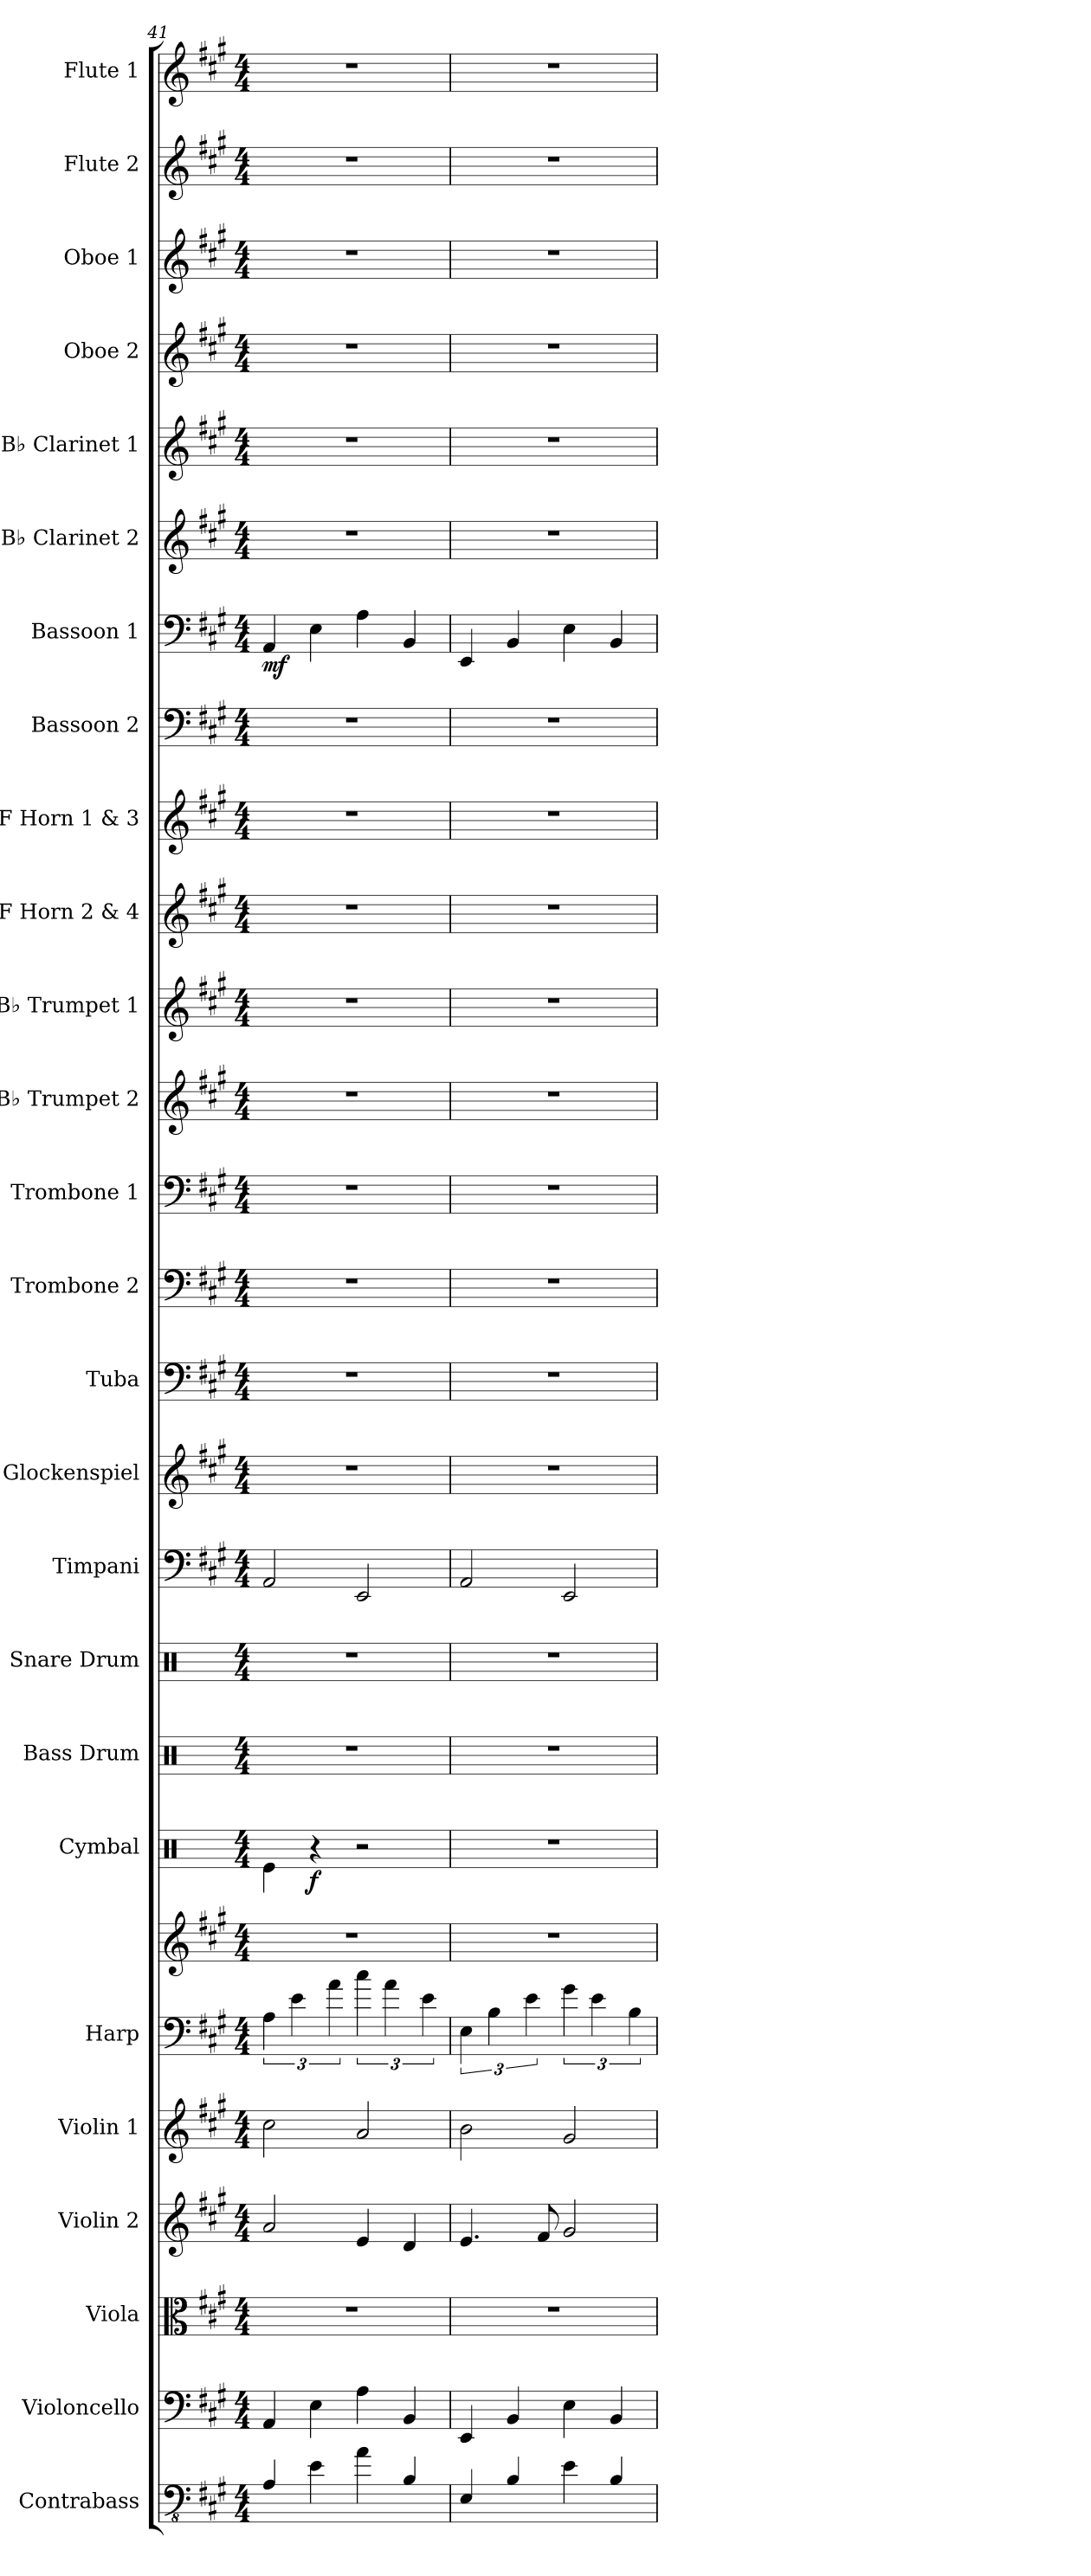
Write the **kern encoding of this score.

**kern	**kern	**kern	**kern	**kern	**kern	**kern	**kern	**dynam	**kern	**kern	**kern	**kern	**kern	**kern	**kern	**kern	**kern	**kern	**kern	**kern	**kern	**dynam	**kern	**kern	**kern	**kern	**kern	**kern
*part26	*part25	*part24	*part23	*part22	*part21	*part21	*part20	*part20	*part19	*part18	*part17	*part16	*part15	*part14	*part13	*part12	*part11	*part10	*part9	*part8	*part7	*part7	*part6	*part5	*part4	*part3	*part2	*part1
*staff27	*staff26	*staff25	*staff24	*staff23	*staff22	*staff21	*staff20	*staff20	*staff19	*staff18	*staff17	*staff16	*staff15	*staff14	*staff13	*staff12	*staff11	*staff10	*staff9	*staff8	*staff7	*staff7	*staff6	*staff5	*staff4	*staff3	*staff2	*staff1
*I"Contrabass	*I"Violoncello	*I"Viola	*I"Violin 2	*I"Violin 1	*I"Harp	*	*I"Cymbal	*	*I"Bass Drum	*I"Snare Drum	*I"Timpani	*I"Glockenspiel	*I"Tuba	*I"Trombone 2	*I"Trombone 1	*I"B♭ Trumpet 2	*I"B♭ Trumpet 1	*I"F Horn 2 &amp; 4	*I"F Horn 1 &amp; 3	*I"Bassoon 2	*I"Bassoon 1	*	*I"B♭ Clarinet 2	*I"B♭ Clarinet 1	*I"Oboe 2	*I"Oboe 1	*I"Flute 2	*I"Flute 1
*I'Cb.	*I'Vc.	*I'Vla.	*I'Vln. 2	*I'Vln. 1	*I'Hrp.	*	*I'Cym.	*	*I'B. Dr.	*I'Sn. Dr.	*I'Timp.	*I'Glk.	*I'Tba.	*I'Tbn. 2	*I'Tbn. 1	*I'B♭ Tpt. 2	*I'B♭ Tpt. 1	*I'F Hn. 2 4	*I'F Hn. 1 3	*I'Bsn. 2	*I'Bsn. 1	*	*I'B♭ Cl. 2	*I'B♭ Cl. 1	*I'Ob. 2	*I'Ob. 1	*I'Fl. 2	*I'Fl. 1
*clefFv4	*clefF4	*clefC3	*clefG2	*clefG2	*clefF4	*clefG2	*clefX	*	*clefX	*clefX	*clefF4	*clefG2	*clefF4	*clefF4	*clefF4	*clefG2	*clefG2	*clefG2	*clefG2	*clefF4	*clefF4	*	*clefG2	*clefG2	*clefG2	*clefG2	*clefG2	*clefG2
*ITrd7c12	*	*	*	*	*	*	*	*	*	*	*	*ITrd-14c-24	*	*	*	*ITrd1c2	*ITrd1c2	*ITrd4c7	*ITrd4c7	*	*	*	*ITrd1c2	*ITrd1c2	*	*	*	*
*k[f#c#g#]	*k[f#c#g#]	*k[f#c#g#]	*k[f#c#g#]	*k[f#c#g#]	*k[f#c#g#]	*k[f#c#g#]	*k[]	*	*k[]	*k[]	*k[f#c#g#]	*k[f#c#g#]	*k[f#c#g#]	*k[f#c#g#]	*k[f#c#g#]	*k[f#]	*k[f#]	*k[f#c#]	*k[f#c#]	*k[f#c#g#]	*k[f#c#g#]	*	*k[f#]	*k[f#]	*k[f#c#g#]	*k[f#c#g#]	*k[f#c#g#]	*k[f#c#g#]
*M4/4	*M4/4	*M4/4	*M4/4	*M4/4	*M4/4	*M4/4	*M4/4	*	*M4/4	*M4/4	*M4/4	*M4/4	*M4/4	*M4/4	*M4/4	*M4/4	*M4/4	*M4/4	*M4/4	*M4/4	*M4/4	*	*M4/4	*M4/4	*M4/4	*M4/4	*M4/4	*M4/4
=41	=41	=41	=41	=41	=41	=41	=41	=41	=41	=41	=41	=41	=41	=41	=41	=41	=41	=41	=41	=41	=41	=41	=41	=41	=41	=41	=41	=41
!	!	!	!	!	!	!	!	!	!	!	!	!	!	!	!	!	!	!	!	!	!	!LO:DY:b	!	!	!	!	!	!
4AAA/	4AA/	1r	2a/	2cc#\	6A\	1r	4Re\	.	1r	1r	2AA/	1r	1r	1r	1r	1r	1r	1r	1r	1r	4AA/	mf	1r	1r	1r	1r	1r	1r
.	.	.	.	.	6e\	.	.	.	.	.	.	.	.	.	.	.	.	.	.	.	.	.	.	.	.	.	.	.
!	!	!	!	!	!	!	!	!LO:DY:b	!	!	!	!	!	!	!	!	!	!	!	!	!	!	!	!	!	!	!	!
4EE\	4E\	.	.	.	.	.	4r	f	.	.	.	.	.	.	.	.	.	.	.	.	4E\	.	.	.	.	.	.	.
.	.	.	.	.	6a\	.	.	.	.	.	.	.	.	.	.	.	.	.	.	.	.	.	.	.	.	.	.	.
4AA\	4A\	.	4e/	2a/	6cc#\	.	2r	.	.	.	2EE/	.	.	.	.	.	.	.	.	.	4A\	.	.	.	.	.	.	.
.	.	.	.	.	6a\	.	.	.	.	.	.	.	.	.	.	.	.	.	.	.	.	.	.	.	.	.	.	.
4BBB/	4BB/	.	4d/	.	.	.	.	.	.	.	.	.	.	.	.	.	.	.	.	.	4BB/	.	.	.	.	.	.	.
.	.	.	.	.	6e\	.	.	.	.	.	.	.	.	.	.	.	.	.	.	.	.	.	.	.	.	.	.	.
=42	=42	=42	=42	=42	=42	=42	=42	=42	=42	=42	=42	=42	=42	=42	=42	=42	=42	=42	=42	=42	=42	=42	=42	=42	=42	=42	=42	=42
4EEE/	4EE/	1r	4.e/	2b\	6E\	1r	1r	.	1r	1r	2AA/	1r	1r	1r	1r	1r	1r	1r	1r	1r	4EE/	.	1r	1r	1r	1r	1r	1r
.	.	.	.	.	6B\	.	.	.	.	.	.	.	.	.	.	.	.	.	.	.	.	.	.	.	.	.	.	.
4BBB/	4BB/	.	.	.	.	.	.	.	.	.	.	.	.	.	.	.	.	.	.	.	4BB/	.	.	.	.	.	.	.
.	.	.	.	.	6e\	.	.	.	.	.	.	.	.	.	.	.	.	.	.	.	.	.	.	.	.	.	.	.
.	.	.	8f#/	.	.	.	.	.	.	.	.	.	.	.	.	.	.	.	.	.	.	.	.	.	.	.	.	.
4EE\	4E\	.	2g#/	2g#/	6g#\	.	.	.	.	.	2EE/	.	.	.	.	.	.	.	.	.	4E\	.	.	.	.	.	.	.
.	.	.	.	.	6e\	.	.	.	.	.	.	.	.	.	.	.	.	.	.	.	.	.	.	.	.	.	.	.
4BBB/	4BB/	.	.	.	.	.	.	.	.	.	.	.	.	.	.	.	.	.	.	.	4BB/	.	.	.	.	.	.	.
.	.	.	.	.	6B\	.	.	.	.	.	.	.	.	.	.	.	.	.	.	.	.	.	.	.	.	.	.	.
=	=	=	=	=	=	=	=	=	=	=	=	=	=	=	=	=	=	=	=	=	=	=	=	=	=	=	=	=
*-	*-	*-	*-	*-	*-	*-	*-	*-	*-	*-	*-	*-	*-	*-	*-	*-	*-	*-	*-	*-	*-	*-	*-	*-	*-	*-	*-	*-
